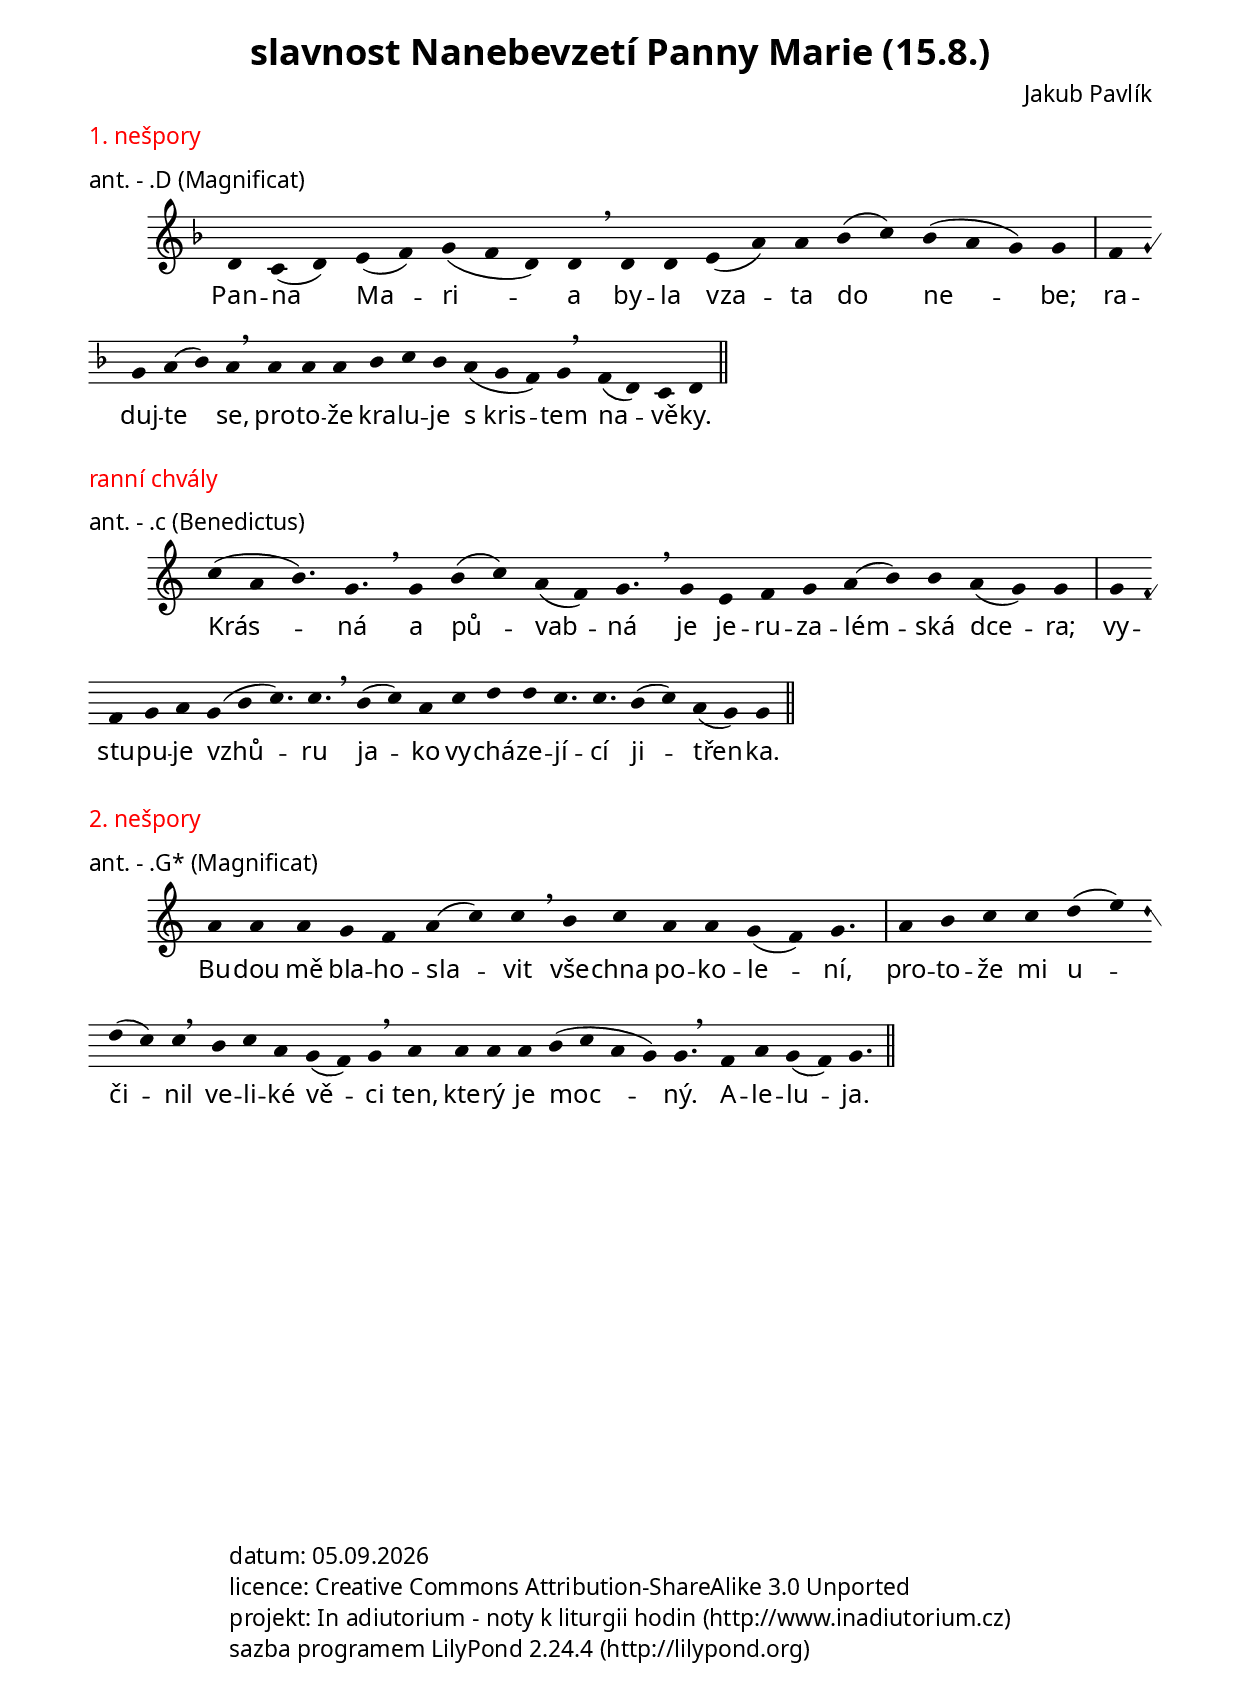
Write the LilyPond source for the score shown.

\version "2.12.3"

\header {
  title = "slavnost Nanebevzetí Panny Marie (15.8.)"
  composer = "Jakub Pavlík"
}

\include "spolecne.ly"

\markup {\nadpisHodinka {"1. nešpory"}}

\score {
  \relative c' {
    \choralniRezim
    \key f \major
    d4 c( d) e( f) g( f d) d \breathe d d e( a) a bes( c) bes( a g) g \bar "|"
    f4 g a( bes) a \breathe \bar "" a a a bes c bes a( g f) g \breathe \bar ""
    f( d) c d \bar "||"
  }
  \addlyrics {
    Pan -- na Ma -- ri -- a by -- la vza -- ta do ne -- be;
    ra -- duj -- te se, pro -- to -- že kra -- lu -- je s_kris -- tem na -- vě -- ky.
  }
  \header {
    quid = "ant."
    tonus = "I"
    differentia = "D" 
    psalmus = "Magnificat"
    piece = \markup {\sestavTitulek}
  }
}

\markup {\nadpisHodinka {"ranní chvály"}}

\score {
  \relative c'' {
    \choralniRezim
    c4( a b4.) g \breathe g4 b( c) a( f) g4. \breathe
    g4 e f g a( b) b a( g) g \bar "|"
    g4 f g a g( b c4.) c \breathe b4( c) a c d d c4. c b4( c) a( g) g \bar "||"
  }
  \addlyrics {
    Krás -- ná a pů -- vab -- ná je je -- ru -- za -- lém -- ská dce -- ra;
    vy -- stu -- pu -- je vzhů -- ru ja -- ko vy -- chá -- ze -- jí -- cí
    ji -- třen -- ka.
  }
  \header {
    quid = "ant."
    tonus = "VIII"
    differentia = "c" 
    psalmus = "Benedictus"
    piece = \markup {\sestavTitulek}
  }
}

\markup {\nadpisHodinka {"2. nešpory"}}

\score {
  \relative c'' {
    \choralniRezim
    a4 a a g f a( c) c \breathe b c a a g( f) g4. \bar "|"
    a4 b c c d( e) d( c) c \breathe \bar ""
    b c a g( f) g \breathe \bar "" a a a a b( c a g) g4. \breathe \bar ""
    f4 a g( f) g4. \bar "||"
  }
  \addlyrics {
    Bu -- dou mě bla -- ho -- sla -- vit vše -- chna po -- ko -- le -- ní,
    pro -- to -- že mi u -- či -- nil ve -- li -- ké vě -- ci ten,
    kte -- rý je moc -- ný.
    A -- le -- lu -- ja.
  }
  \header {
    quid = "ant."
    tonus = "VIII"
    differentia = "G*" 
    psalmus = "Magnificat"
    piece = \markup {\sestavTitulek}
  }
}